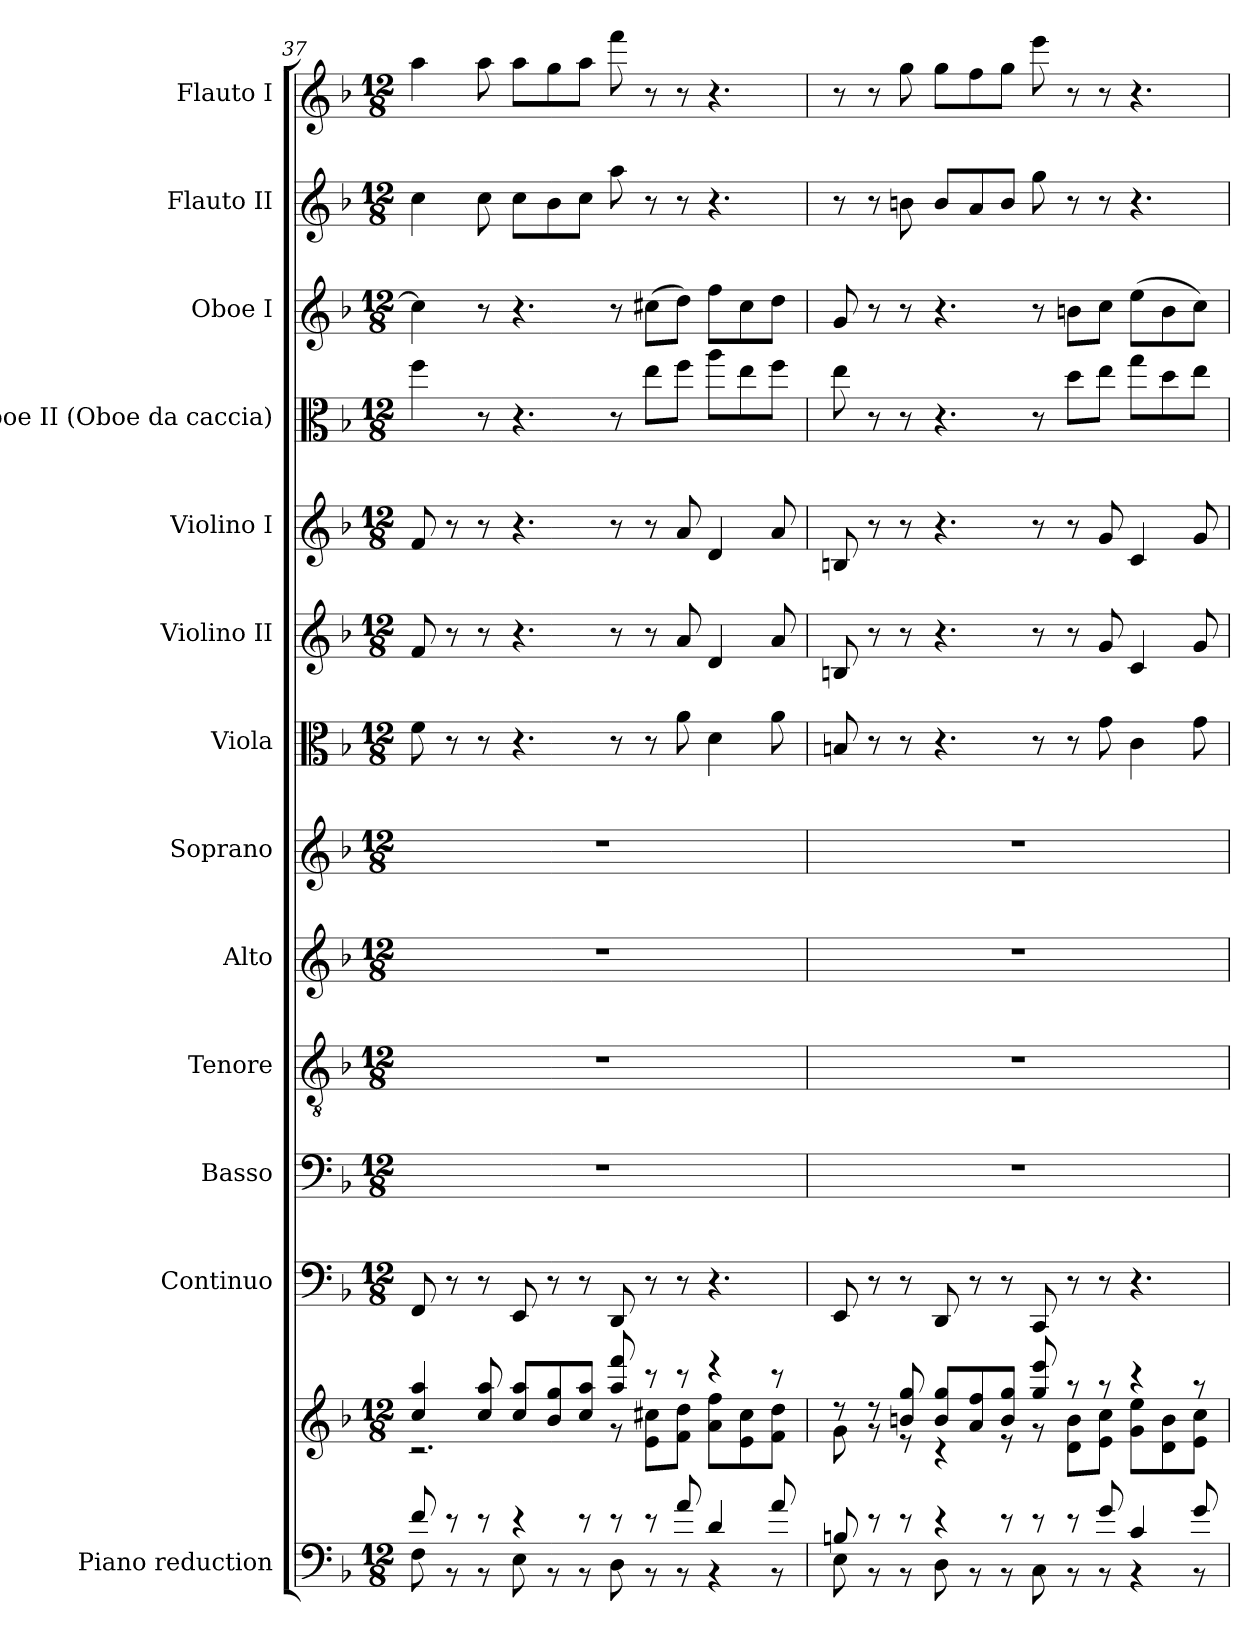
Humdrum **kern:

**kern	**kern	**kern	**kern	**kern	**kern	**kern	**kern	**kern	**kern	**kern	**kern	**kern	**kern
*part13	*part13	*part12	*part11	*part10	*part9	*part8	*part7	*part6	*part5	*part4	*part3	*part2	*part1
*staff14	*staff13	*staff12	*staff11	*staff10	*staff9	*staff8	*staff7	*staff6	*staff5	*staff4	*staff3	*staff2	*staff1
*I"Piano reduction	*	*I"Continuo	*I"Basso	*I"Tenore	*I"Alto	*I"Soprano	*I"Viola	*I"Violino II	*I"Violino I	*I"Oboe II (Oboe da caccia)	*I"Oboe I	*I"Flauto II	*I"Flauto I
*I'Pno	*	*	*	*	*	*	*I'Vla	*I'Vln	*I'Vln	*	*I'Ob	*I'Fl	*I'Fl
*clefF4	*clefG2	*clefF4	*clefF4	*clefGv2	*clefG2	*clefG2	*clefC3	*clefG2	*clefG2	*clefC3	*clefG2	*clefG2	*clefG2
*	*	*	*	*	*	*	*	*	*	*ITrd12c21	*	*	*
*k[b-]	*k[b-]	*k[b-]	*k[b-]	*k[b-]	*k[b-]	*k[b-]	*k[b-]	*k[b-]	*k[b-]	*k[b-]	*k[b-]	*k[b-]	*k[b-]
*M12/8	*M12/8	*M12/8	*M12/8	*M12/8	*M12/8	*M12/8	*M12/8	*M12/8	*M12/8	*M12/8	*M12/8	*M12/8	*M12/8
=37	=37	=37	=37	=37	=37	=37	=37	=37	=37	=37	=37	=37	=37
*^	*^	*	*	*	*	*	*	*	*	*	*	*	*
8f/	8F\	4cc/ 4aa/	2.r	8FF/	1.r	1.r	1.r	1.r	8f\	8f/	8f/	4f\	4cc\]	4cc\	4aa\
8r	8r	.	.	8r	.	.	.	.	8r	8r	8r	.	.	.	.
8r	8r	8cc/ 8aa/	.	8r	.	.	.	.	8r	8r	8r	8r	8r	8cc\	8aa\
4r	8E\	8cc/ 8aa/L	.	8EE/	.	.	.	.	4.r	4.r	4.r	4.r	4.r	8cc\L	8aa\L
.	8r	8b-/ 8gg/	.	8r	.	.	.	.	.	.	.	.	.	8b-\	8gg\
8r	8r	8cc/ 8aa/J	.	8r	.	.	.	.	.	.	.	.	.	8cc\J	8aa\J
8r	8D\	8aa/ 8fff/	8r	8DD/	.	.	.	.	8r	8r	8r	8r	8r	8aa\	8fff\
8r	8r	8r	8e\ 8cc#X\L	8r	.	.	.	.	8r	8r	8r	8e\L	(8cc#X\L	8r	8r
8a/	8r	8r	8f\ 8dd\J	8r	.	.	.	.	8a\	8a/	8a/	8f\J	8dd\J)	8r	8r
4d/	4r	4r	8a\ 8ff\L	4.r	.	.	.	.	4d\	4d/	4d/	8a\L	8ff\L	4.r	4.r
.	.	.	8e\ 8cc#\	.	.	.	.	.	.	.	.	8e\	8cc#\	.	.
8a/	8r	8r	8f\ 8dd\J	.	.	.	.	.	8a\	8a/	8a/	8f\J	8dd\J	.	.
=38	=38	=38	=38	=38	=38	=38	=38	=38	=38	=38	=38	=38	=38	=38	=38
8Bn/	8E\	8r	8g\	8EE/	1.r	1.r	1.r	1.r	8Bn/	8Bn/	8Bn/	8e\	8g/	8r	8r
8r	8r	8r	8r	8r	.	.	.	.	8r	8r	8r	8r	8r	8r	8r
8r	8r	8bn/ 8gg/	8r	8r	.	.	.	.	8r	8r	8r	8r	8r	8bn\	8gg\
4r	8D\	8b/ 8gg/L	4r	8DD/	.	.	.	.	4.r	4.r	4.r	4.r	4.r	8b/L	8gg\L
.	8r	8a/ 8ff/	.	8r	.	.	.	.	.	.	.	.	.	8a/	8ff\
8r	8r	8b/ 8gg/J	8r	8r	.	.	.	.	.	.	.	.	.	8b/J	8gg\J
8r	8C\	8gg/ 8eee/	8r	8CC/	.	.	.	.	8r	8r	8r	8r	8r	8gg\	8eee\
8r	8r	8r	8d\ 8b\L	8r	.	.	.	.	8r	8r	8r	8d\L	8bn\L	8r	8r
8g/	8r	8r	8e\ 8cc\J	8r	.	.	.	.	8g\	8g/	8g/	8e\J	8cc\J	8r	8r
4c/	4r	4r	8g\ 8ee\L	4.r	.	.	.	.	4c\	4c/	4c/	8g\L	(8ee\L	4.r	4.r
.	.	.	8d\ 8b\	.	.	.	.	.	.	.	.	8d\	8b\	.	.
8g/	8r	8r	8e\ 8cc\J	.	.	.	.	.	8g\	8g/	8g/	8e\J	8cc\J)	.	.
*v	*v	*	*	*	*	*	*	*	*	*	*	*	*	*	*
*	*v	*v	*	*	*	*	*	*	*	*	*	*	*	*
=	=	=	=	=	=	=	=	=	=	=	=	=	=
*-	*-	*-	*-	*-	*-	*-	*-	*-	*-	*-	*-	*-	*-
